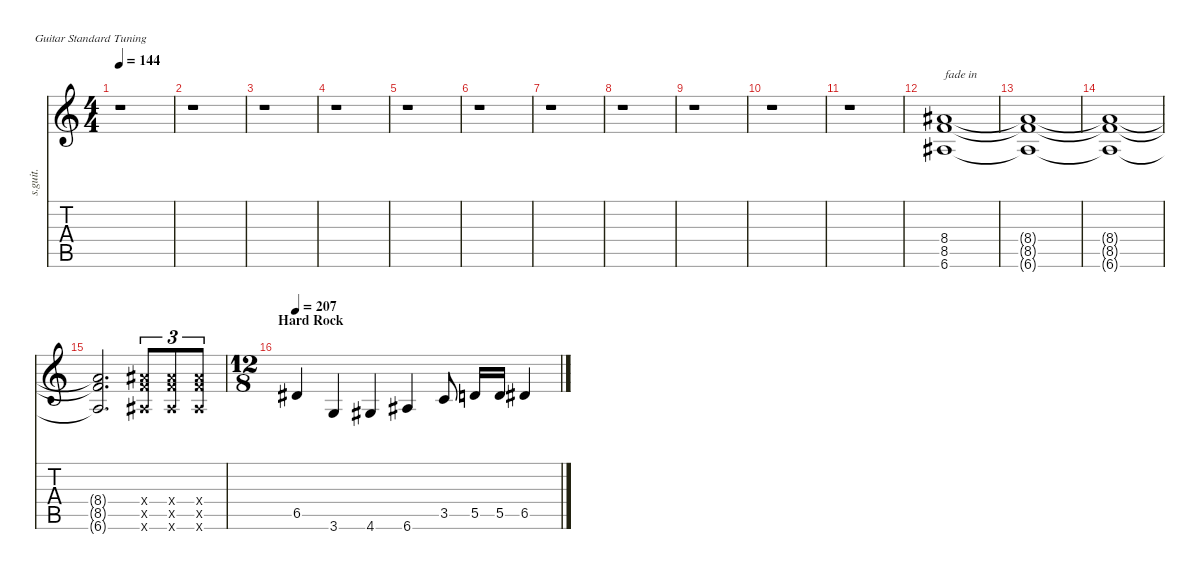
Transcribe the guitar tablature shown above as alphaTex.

\defaultSystemsLayout 4
\hideDynamics
\bracketExtendMode nobrackets
\track ("Brian May | Guitar V" "s.guit.") {instrument distortionguitar}
\staff {score tabs}
\tuning (E4 B3 G3 D3 A2 E2)
\ts (4 4)
\tempo 144
\clef g2
\ks c
r.1{dy f} |
r.1 |
r.1 |
r.1 |
r.1 |
r.1 |
r.1 |
r.1 |
r.1 |
r.1 |
r.1 |
(8.4{acc #} 8.5 6.6{acc #}).1{txt "fade in" lyrics (0 "") lyrics (1 "") lyrics (2 "") lyrics (3 "") lyrics (4 "")} |
(8.4{t acc #} 8.5{t} 6.6{t acc #}).1{lyrics (0 "") lyrics (1 "") lyrics (2 "") lyrics (3 "") lyrics (4 "")} |
(8.4{t acc #} 8.5{t} 6.6{t acc #}).1{lyrics (0 "") lyrics (1 "") lyrics (2 "") lyrics (3 "") lyrics (4 "")} |
(8.4{t acc #} 8.5{t} 6.6{t acc #}).2{d lyrics (0 "") lyrics (1 "") lyrics (2 "") lyrics (3 "") lyrics (4 "")} (8.4{x acc #} 8.5{x} 6.6{x acc #}).8{tu (3 2) lyrics (0 "") lyrics (1 "") lyrics (2 "") lyrics (3 "") lyrics (4 "")} (8.4{x acc #} 8.5{x} 6.6{x acc #}).8{tu (3 2) lyrics (0 "") lyrics (1 "") lyrics (2 "") lyrics (3 "") lyrics (4 "")} (8.4{x acc #} 8.5{x} 6.6{x acc #}).8{tu (3 2) lyrics (0 "") lyrics (1 "") lyrics (2 "") lyrics (3 "") lyrics (4 "")} |
\ts (12 8)
\beaming (8 2 2 2 2)
\section ("" "Hard Rock")
\tempo 207
6.5{acc #}.4{lyrics (0 "") lyrics (1 "") lyrics (2 "") lyrics (3 "") lyrics (4 "")} 3.6.4{lyrics (0 "") lyrics (1 "") lyrics (2 "") lyrics (3 "") lyrics (4 "")} 4.6{acc #}.4{lyrics (0 "") lyrics (1 "") lyrics (2 "") lyrics (3 "") lyrics (4 "")} 6.6{acc #}.4{lyrics (0 "") lyrics (1 "") lyrics (2 "") lyrics (3 "") lyrics (4 "")} 3.5.8{lyrics (0 "") lyrics (1 "") lyrics (2 "") lyrics (3 "") lyrics (4 "")} 5.5.16{lyrics (0 "") lyrics (1 "") lyrics (2 "") lyrics (3 "") lyrics (4 "")} 5.5.16{lyrics (0 "") lyrics (1 "") lyrics (2 "") lyrics (3 "") lyrics (4 "")} 6.5{acc #}.4{lyrics (0 "") lyrics (1 "") lyrics (2 "") lyrics (3 "") lyrics (4 "")}
